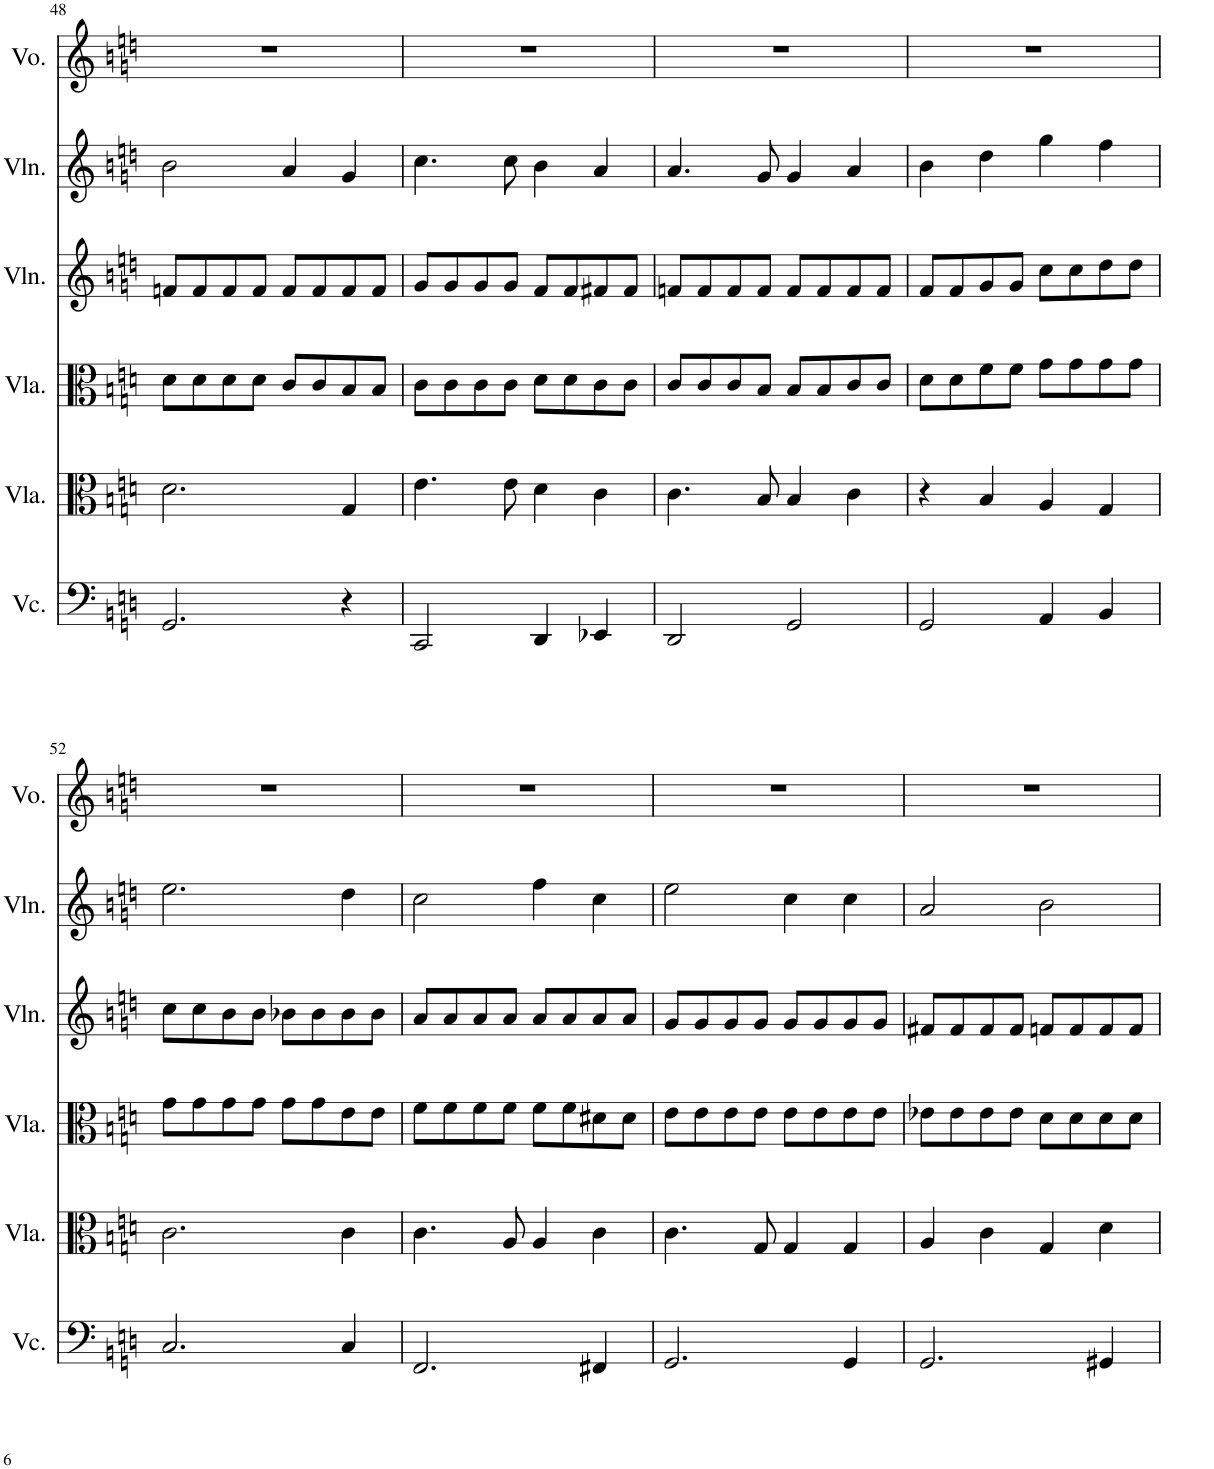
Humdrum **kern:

**kern	**kern	**kern	**kern	**kern	**kern
*part6	*part5	*part4	*part3	*part2	*part1
*staff6	*staff5	*staff4	*staff3	*staff2	*staff1
*I"Violoncello	*I"Viola	*I"Viola	*I"Violin	*I"Violin	*I"Voice
*I'Vc.	*I'Vla.	*I'Vla.	*I'Vln.	*I'Vln.	*I'Vo.
!!LO:PB:g=z
*clefF4	*clefC3	*clefC3	*clefG2	*clefG2	*clefG2
*k[]	*k[]	*k[]	*k[]	*k[]	*k[]
*M4/4	*M4/4	*M4/4	*M4/4	*M4/4	*M4/4
=48	=48	=48	=48	=48	=48
2.GG/	2.d\	8d\L	8fn/L	2b\	1r
.	.	8d\	8f/	.	.
.	.	8d\	8f/	.	.
.	.	8d\J	8f/J	.	.
.	.	8c/L	8f/L	4a/	.
.	.	8c/	8f/	.	.
4r	4G/	8B/	8f/	4g/	.
.	.	8B/J	8f/J	.	.
=49	=49	=49	=49	=49	=49
2CC/	4.e\	8c\L	8g/L	4.cc\	1r
.	.	8c\	8g/	.	.
.	.	8c\	8g/	.	.
.	8e\	8c\J	8g/J	8cc\	.
4DD/	4d\	8d\L	8f/L	4b\	.
.	.	8d\	8f/	.	.
4EE-X/	4c\	8c\	8f#X/	4a/	.
.	.	8c\J	8f#/J	.	.
=50	=50	=50	=50	=50	=50
2DD/	4.c\	8c/L	8fn/L	4.a/	1r
.	.	8c/	8f/	.	.
.	.	8c/	8f/	.	.
.	8B/	8B/J	8f/J	8g/	.
2GG/	4B/	8B/L	8f/L	4g/	.
.	.	8B/	8f/	.	.
.	4c\	8c/	8f/	4a/	.
.	.	8c/J	8f/J	.	.
=51	=51	=51	=51	=51	=51
2GG/	4r	8d\L	8f/L	4b\	1r
.	.	8d\	8f/	.	.
.	4B/	8f\	8g/	4dd\	.
.	.	8f\J	8g/J	.	.
4AA/	4A/	8g\L	8cc\L	4gg\	.
.	.	8g\	8cc\	.	.
4BB/	4G/	8g\	8dd\	4ff\	.
.	.	8g\J	8dd\J	.	.
!!LO:LB:g=z
=52	=52	=52	=52	=52	=52
2.C/	2.c\	8g\L	8cc\L	2.ee\	1r
.	.	8g\	8cc\	.	.
.	.	8g\	8b\	.	.
.	.	8g\J	8b\J	.	.
.	.	8g\L	8b-X\L	.	.
.	.	8g\	8b-\	.	.
4C/	4c\	8e\	8b-\	4dd\	.
.	.	8e\J	8b-\J	.	.
=53	=53	=53	=53	=53	=53
2.FF/	4.c\	8f\L	8a/L	2cc\	1r
.	.	8f\	8a/	.	.
.	.	8f\	8a/	.	.
.	8A/	8f\J	8a/J	.	.
.	4A/	8f\L	8a/L	4ff\	.
.	.	8f\	8a/	.	.
4FF#X/	4c\	8d#X\	8a/	4cc\	.
.	.	8d#\J	8a/J	.	.
=54	=54	=54	=54	=54	=54
2.GG/	4.c\	8e\L	8g/L	2ee\	1r
.	.	8e\	8g/	.	.
.	.	8e\	8g/	.	.
.	8G/	8e\J	8g/J	.	.
.	4G/	8e\L	8g/L	4cc\	.
.	.	8e\	8g/	.	.
4GG/	4G/	8e\	8g/	4cc\	.
.	.	8e\J	8g/J	.	.
=55	=55	=55	=55	=55	=55
2.GG/	4A/	8e-X\L	8f#X/L	2a/	1r
.	.	8e-\	8f#/	.	.
.	4c\	8e-\	8f#/	.	.
.	.	8e-\J	8f#/J	.	.
.	4G/	8d\L	8fn/L	2b\	.
.	.	8d\	8f/	.	.
4GG#X/	4d\	8d\	8f/	.	.
.	.	8d\J	8f/J	.	.
=	=	=	=	=	=
*-	*-	*-	*-	*-	*-
